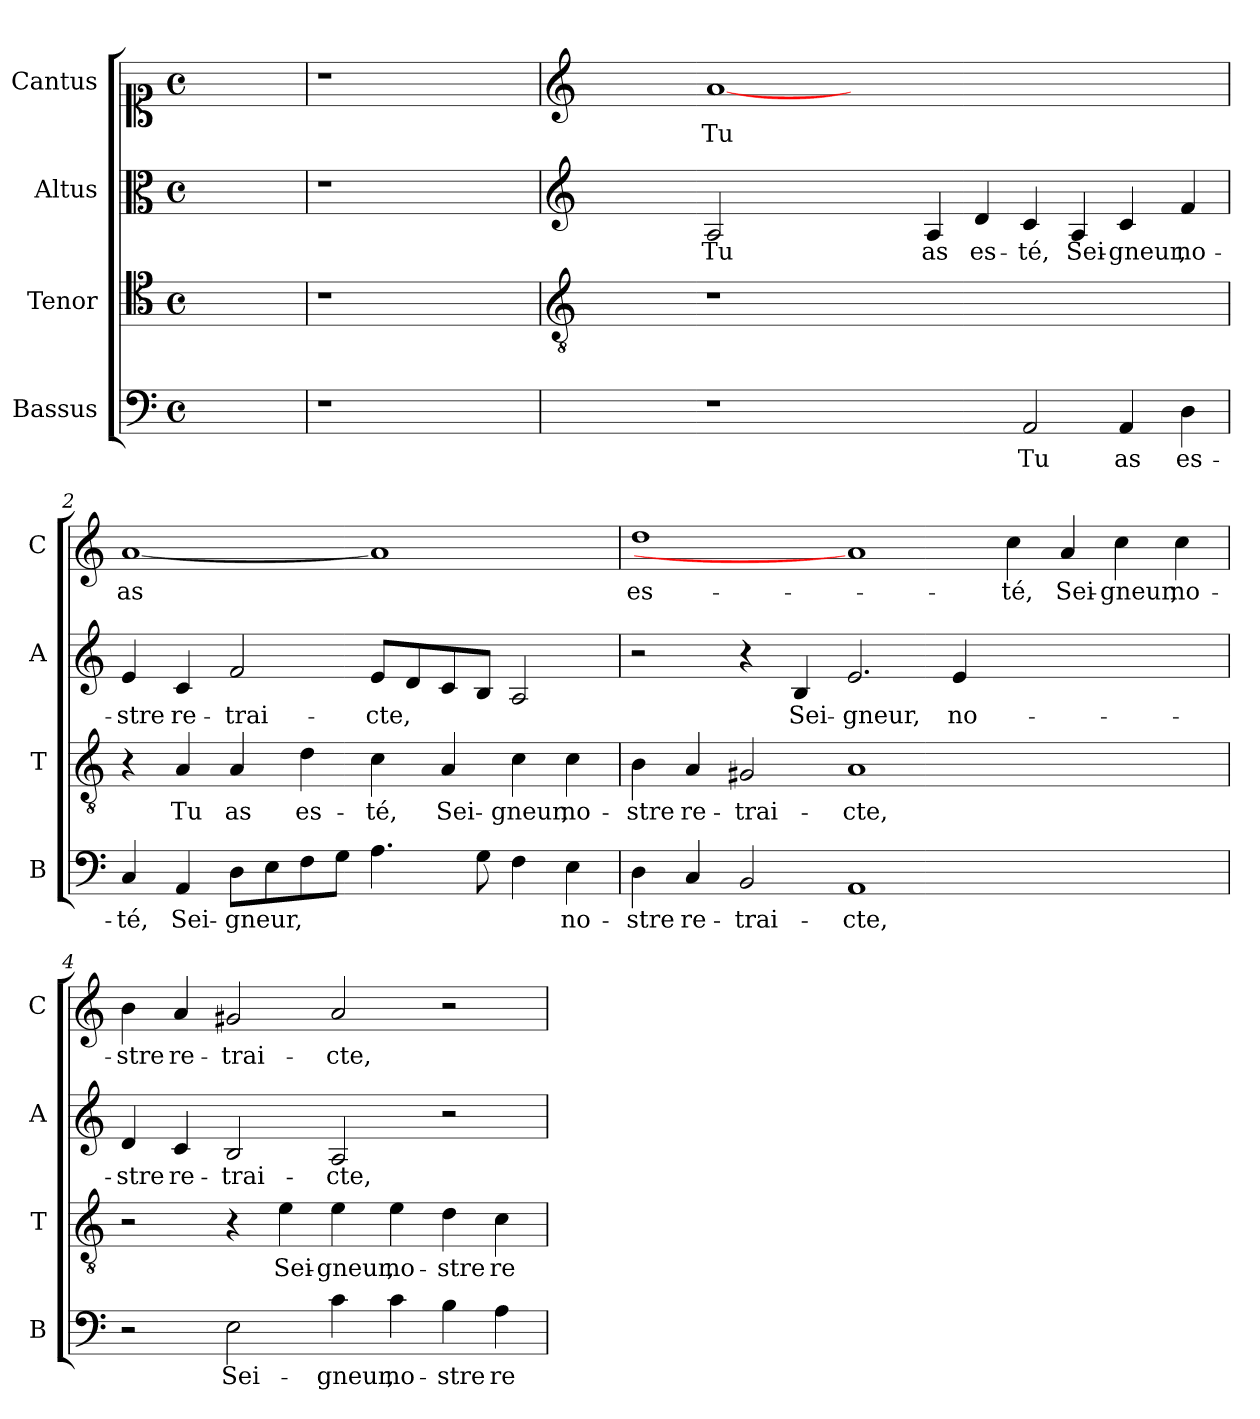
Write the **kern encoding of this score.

**kern	**text	**kern	**text	**kern	**text	**kern	**text
*part4	*part4	*part3	*part3	*part2	*part2	*part1	*part1
*staff4	*staff4	*staff3	*staff3	*staff2	*staff2	*staff1	*staff1
*I"Bassus	*	*I"Tenor	*	*I"Altus	*	*I"Cantus	*
*I'B	*	*I'T	*	*I'A	*	*I'C	*
*clefF4	*	*clefC4	*	*clefC3	*	*clefC1	*
*k[]	*	*k[]	*	*k[]	*	*k[]	*
*C:	*	*C:	*	*C:	*	*C:	*
*M4/4	*	*M4/4	*	*M4/4	*	*M4/4	*
*met(c)	*	*met(c)	*	*met(c)	*	*met(c)	*
=	=	=	=	=	=	=	=
1ryy	.	1ryy	.	1ryy	.	1ryy	.
=1X	=1X	=1X	=1X	=1X	=1X	=1X	=1X
1r	.	1r	.	1r	.	1r	.
1ryy	.	1ryy	.	1ryy	.	1ryy	.
=2X	=2X	=2X	=2X	=2X	=2X	=2X	=2X
*	*	*clefGv2	*	*clefG2	*	*clefG2	*
1ryy	.	1ryy	.	1ryy	.	1ryy	.
=1-	=1-	=1-	=1-	=1-	=1-	=1-	=1-
!	!	!	!	!	!LO:LY:b	!	!LO:LY:b
1r	.	1r	.	2A/	Tu	[1a	Tu
.	.	.	.	1ryy	.	.	.
1ryy	.	1ryy	.	.	.	1ryy	.
!	!	!	!	!	!LO:LY:b	!	!
.	.	.	.	4A/	as	.	.
!	!	!	!	!	!LO:LY:b	!	!
.	.	.	.	4d/	es-	.	.
!	!LO:LY:b	!	!	!	!LO:LY:b	!	!
2AA/	Tu	1ryy	.	4c/	-té,	1ryy	.
!	!	!	!	!	!LO:LY:b	!	!
.	.	.	.	4A/	Sei-	.	.
!	!LO:LY:b	!	!	!	!LO:LY:b	!	!
4AA/	as	.	.	4c/	-gneur,	.	.
!	!LO:LY:b	!	!	!	!LO:LY:b	!	!
4D\	es-	.	.	4f/	no-	.	.
=2	=2	=2	=2	=2	=2	=2	=2
!	!LO:LY:b	!	!	!	!LO:LY:b	!	!LO:LY:b
4C/	-té,	4r	.	4e/	-stre	[1a	as
!	!LO:LY:b	!	!LO:LY:b	!	!LO:LY:b	!	!
4AA/	Sei-	4A/	Tu	4c/	re-	.	.
!	!LO:LY:b	!	!LO:LY:b	!	!LO:LY:b	!	!
8D\L	-gneur,	4A/	as	2f/	-trai-	.	.
8E\	.	.	.	.	.	.	.
!	!	!	!LO:LY:b	!	!	!	!
8F\	.	4d\	es-	.	.	.	.
8G\J	.	.	.	.	.	.	.
!	!	!	!LO:LY:b	!	!LO:LY:b	!	!
4.A\	.	4c\	-té,	8e/L	-cte,	1a]	.
.	.	.	.	8d/	.	.	.
!	!	!	!LO:LY:b	!	!	!	!
.	.	4A/	Sei-	8c/	.	.	.
8G\	.	.	.	8B/J	.	.	.
!	!	!	!LO:LY:b	!	!	!	!
4F\	.	4c\	-gneur,	2A/	.	.	.
!	!LO:LY:b	!	!LO:LY:b	!	!	!	!
4E\	no-	4c\	no-	.	.	.	.
=3	=3	=3	=3	=3	=3	=3	=3
!	!LO:LY:b	!	!LO:LY:b	!	!	!	!LO:LY:b
4D\	-stre	4B\	-stre	2r	.	1dd	es-
!	!LO:LY:b	!	!LO:LY:b	!	!	!	!
4C/	re-	4A/	re-	.	.	.	.
!	!LO:LY:b	!	!LO:LY:b	!	!	!	!
2BB/	-trai-	2G#X/	-trai-	4r	.	.	.
!	!	!	!	!	!LO:LY:b	!	!
.	.	.	.	4B/	Sei-	.	.
!	!LO:LY:b	!	!LO:LY:b	!	!LO:LY:b	!	!
1AA	-cte,	1A	-cte,	2.e/	-gneur,	1a]	.
!	!	!	!	!	!LO:LY:b	!	!
.	.	.	.	4e/	no-	.	.
!	!	!	!	!	!	!	!LO:LY:b
1ryy	.	1ryy	.	1ryy	.	4cc\	-té,
!	!	!	!	!	!	!	!LO:LY:b
.	.	.	.	.	.	4a/	Sei-
!	!	!	!	!	!	!	!LO:LY:b
.	.	.	.	.	.	4cc\	-gneur,
!	!	!	!	!	!	!	!LO:LY:b
.	.	.	.	.	.	4cc\	no-
!!LO:LB:g=z
=4	=4	=4	=4	=4	=4	=4	=4
!	!	!	!	!	!LO:LY:b	!	!LO:LY:b
2r	.	2r	.	4d/	-stre	4b\	-stre
!	!	!	!	!	!LO:LY:b	!	!LO:LY:b
.	.	.	.	4c/	re-	4a/	re-
!	!LO:LY:b	!	!	!	!LO:LY:b	!	!LO:LY:b
2E\	Sei-	4r	.	2B/	-trai-	2g#X/	-trai-
!	!	!	!LO:LY:b	!	!	!	!
.	.	4e\	Sei-	.	.	.	.
!	!LO:LY:b	!	!LO:LY:b	!	!LO:LY:b	!	!LO:LY:b
4c\	-gneur,	4e\	-gneur,	2A/	-cte,	2a/	-cte,
!	!LO:LY:b	!	!LO:LY:b	!	!	!	!
4c\	no-	4e\	no-	.	.	.	.
!	!LO:LY:b	!	!LO:LY:b	!	!	!	!
4B\	-stre	4d\	-stre	2r	.	2r	.
!	!LO:LY:b	!	!LO:LY:b	!	!	!	!
4A\	re-	4c\	re-	.	.	.	.
=	=	=	=	=	=	=	=
*-	*-	*-	*-	*-	*-	*-	*-
